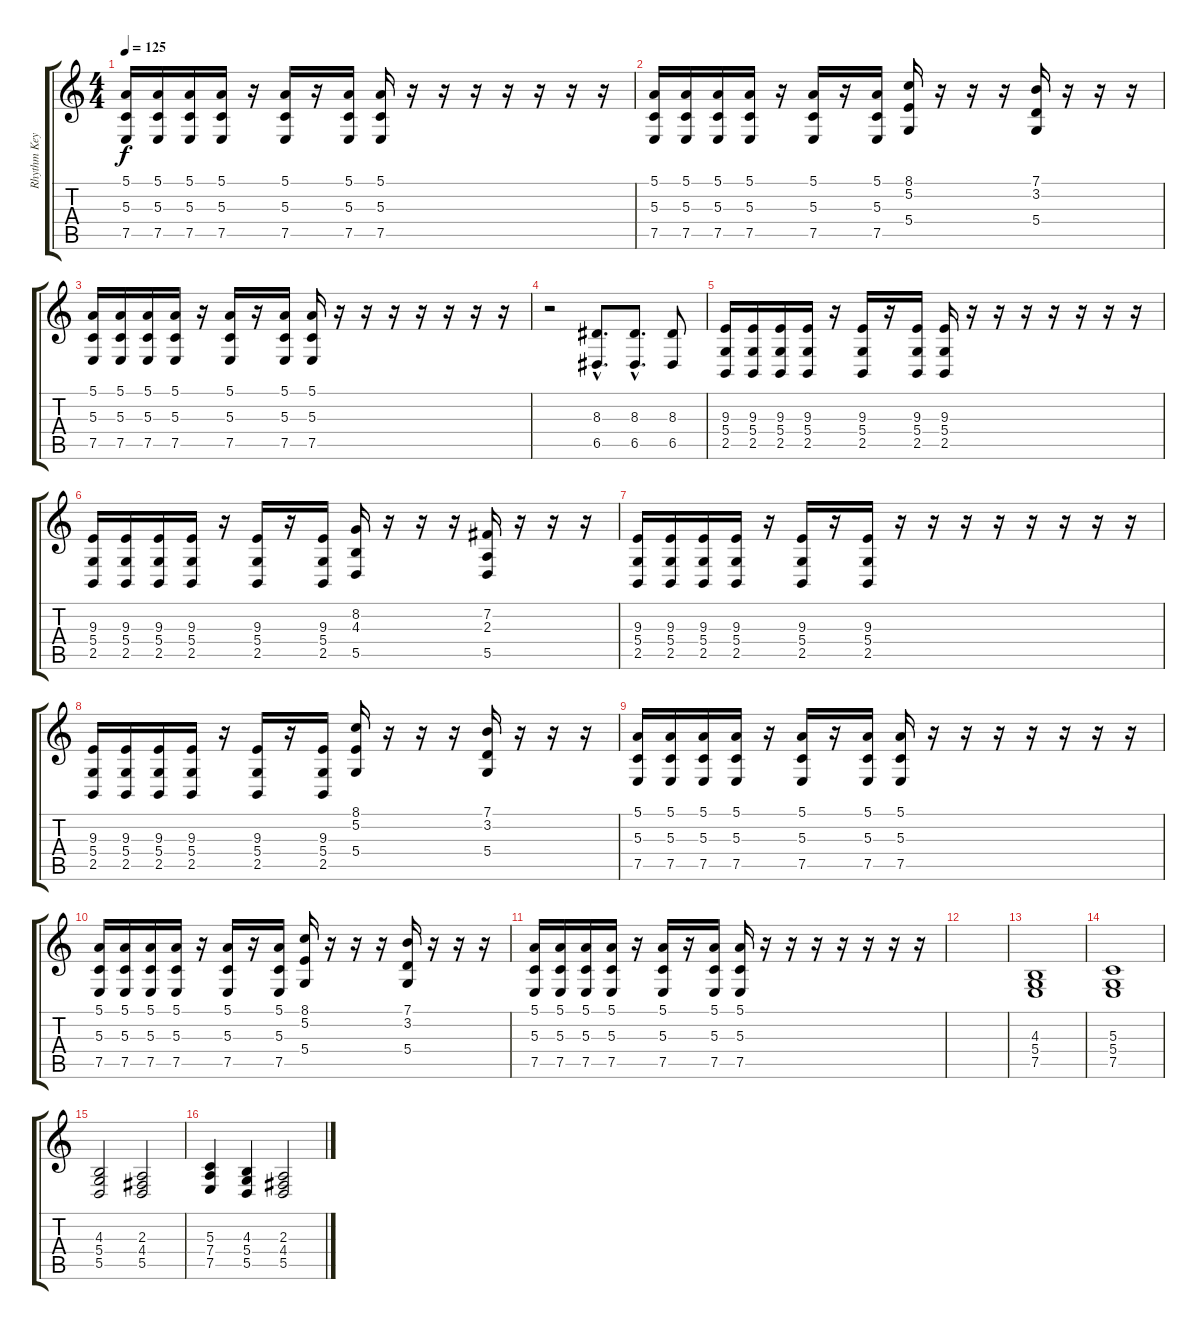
\track ("Rhythm Keyboard" "Rhythm Key") {instrument harpsichord}
\staff {score tabs}
\tuning (E4 B3 G3 D3 A2 E2) {hide}
\ts (4 4)
\tempo 125
\clef g2
\ks c
(5.1 5.3 7.5).16{dy f} (5.1 5.3 7.5).16 (5.1 5.3 7.5).16 (5.1 5.3 7.5).16 r.16 (5.1 5.3 7.5).16 r.16 (5.1 5.3 7.5).16 (5.1 5.3 7.5).16 r.16 r.16 r.16 r.16 r.16 r.16 r.16 |
(5.1 5.3 7.5).16 (5.1 5.3 7.5).16 (5.1 5.3 7.5).16 (5.1 5.3 7.5).16 r.16 (5.1 5.3 7.5).16 r.16 (5.1 5.3 7.5).16 (8.1 5.2 5.4).16 r.16 r.16 r.16 (7.1 3.2 5.4).16 r.16 r.16 r.16 |
(5.1 5.3 7.5).16 (5.1 5.3 7.5).16 (5.1 5.3 7.5).16 (5.1 5.3 7.5).16 r.16 (5.1 5.3 7.5).16 r.16 (5.1 5.3 7.5).16 (5.1 5.3 7.5).16 r.16 r.16 r.16 r.16 r.16 r.16 r.16 |
r.2 (8.3{hac} 6.5{hac}).8{d} (8.3{hac} 6.5{hac}).8{d} (8.3 6.5).8 |
(9.3 5.4 2.5).16 (9.3 5.4 2.5).16 (9.3 5.4 2.5).16 (9.3 5.4 2.5).16 r.16 (9.3 5.4 2.5).16 r.16 (9.3 5.4 2.5).16 (9.3 5.4 2.5).16 r.16 r.16 r.16 r.16 r.16 r.16 r.16 |
(9.3 5.4 2.5).16 (9.3 5.4 2.5).16 (9.3 5.4 2.5).16 (9.3 5.4 2.5).16 r.16 (9.3 5.4 2.5).16 r.16 (9.3 5.4 2.5).16 (8.2 4.3 5.5).16 r.16 r.16 r.16 (7.2 2.3 5.5).16 r.16 r.16 r.16 |
(9.3 5.4 2.5).16 (9.3 5.4 2.5).16 (9.3 5.4 2.5).16 (9.3 5.4 2.5).16 r.16 (9.3 5.4 2.5).16 r.16 (9.3 5.4 2.5).16 r.16 r.16 r.16 r.16 r.16 r.16 r.16 r.16 |
(9.3 5.4 2.5).16 (9.3 5.4 2.5).16 (9.3 5.4 2.5).16 (9.3 5.4 2.5).16 r.16 (9.3 5.4 2.5).16 r.16 (9.3 5.4 2.5).16 (8.1 5.2 5.4).16 r.16 r.16 r.16 (7.1 3.2 5.4).16 r.16 r.16 r.16 |
(5.1 5.3 7.5).16 (5.1 5.3 7.5).16 (5.1 5.3 7.5).16 (5.1 5.3 7.5).16 r.16 (5.1 5.3 7.5).16 r.16 (5.1 5.3 7.5).16 (5.1 5.3 7.5).16 r.16 r.16 r.16 r.16 r.16 r.16 r.16 |
(5.1 5.3 7.5).16 (5.1 5.3 7.5).16 (5.1 5.3 7.5).16 (5.1 5.3 7.5).16 r.16 (5.1 5.3 7.5).16 r.16 (5.1 5.3 7.5).16 (8.1 5.2 5.4).16 r.16 r.16 r.16 (7.1 3.2 5.4).16 r.16 r.16 r.16 |
(5.1 5.3 7.5).16 (5.1 5.3 7.5).16 (5.1 5.3 7.5).16 (5.1 5.3 7.5).16 r.16 (5.1 5.3 7.5).16 r.16 (5.1 5.3 7.5).16 (5.1 5.3 7.5).16 r.16 r.16 r.16 r.16 r.16 r.16 r.16 |
|
(4.3 5.4 7.5).1 |
(5.3 5.4 7.5).1 |
(4.3 5.4 5.5).2 (2.3 4.4 5.5).2 |
(5.3 7.4 7.5).4 (4.3 5.4 5.5).4 (2.3 4.4 5.5).2
